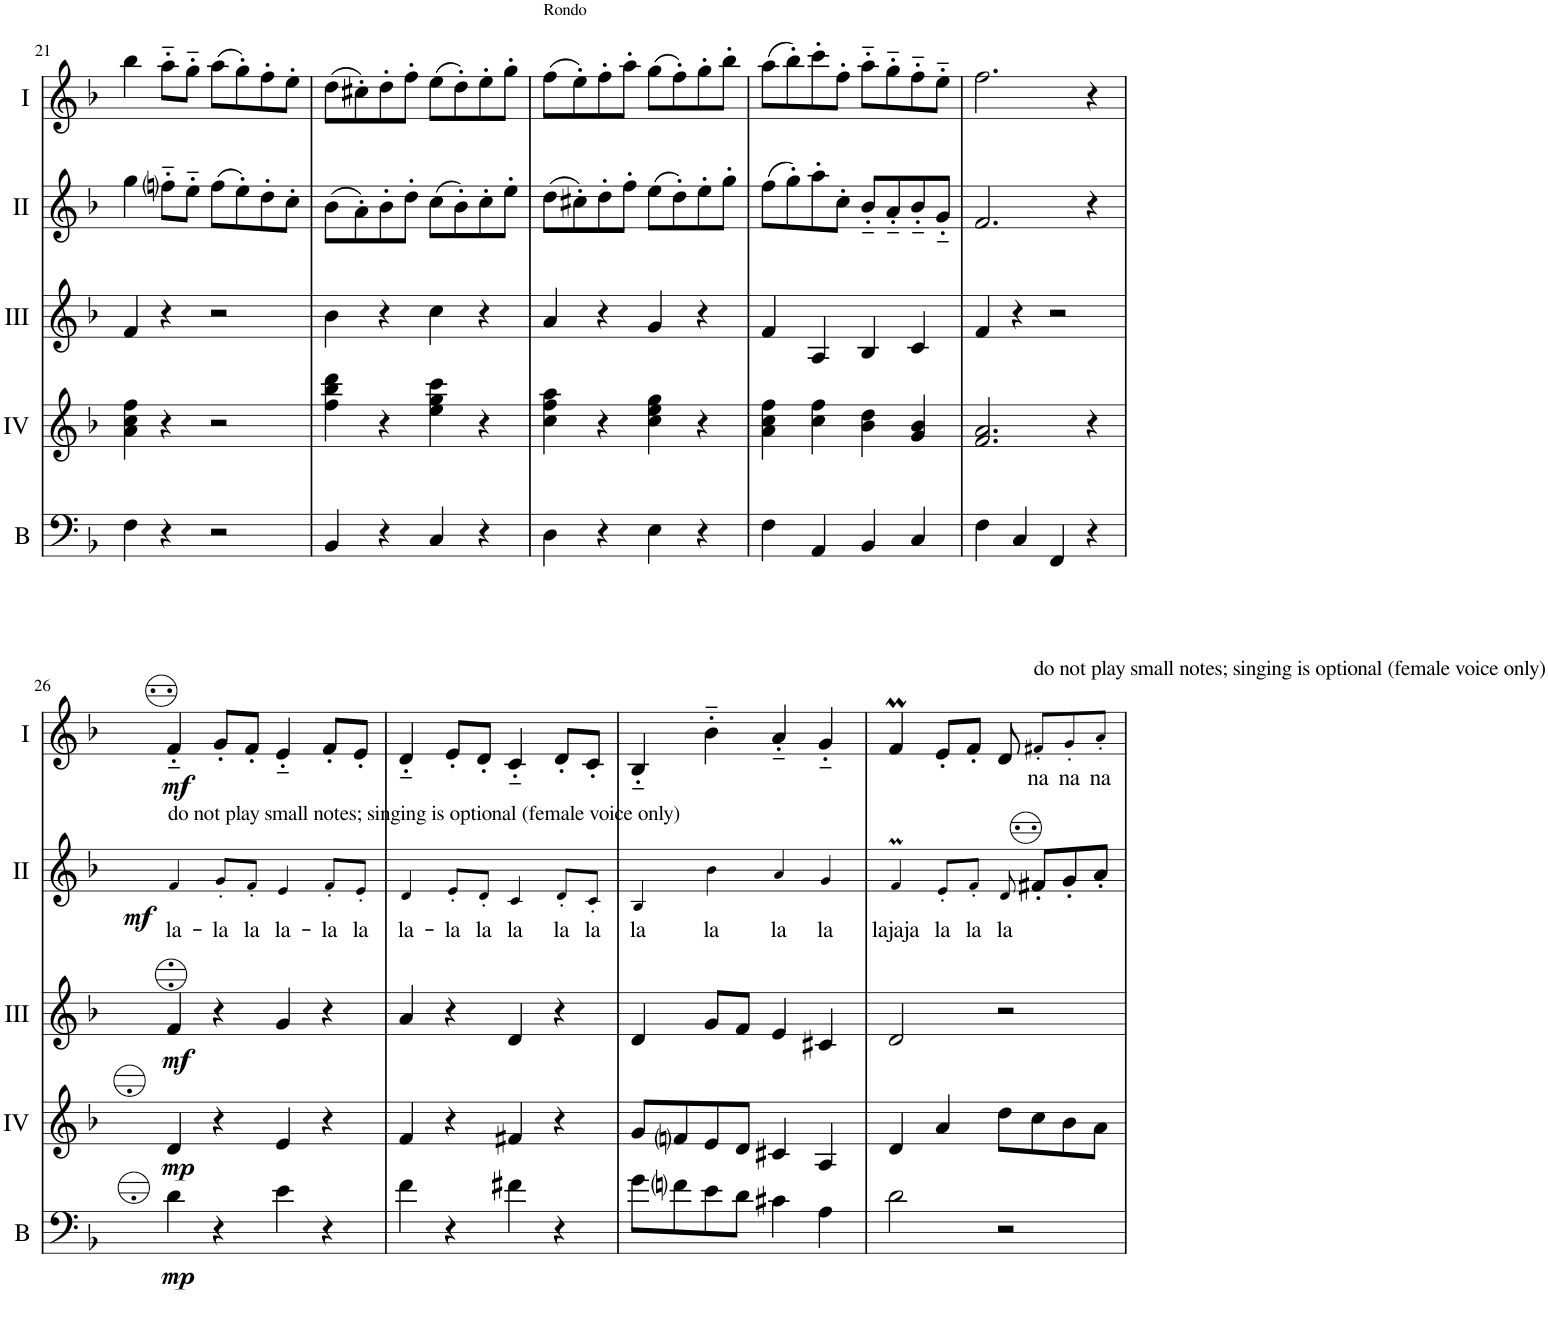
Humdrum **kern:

**kern	**dynam	**kern	**dynam	**kern	**dynam	**kern	**text	**dynam	**kern	**text	**dynam
*part5	*part5	*part4	*part4	*part3	*part3	*part2	*part2	*part2	*part1	*part1	*part1
*staff5	*staff5	*staff4	*staff4	*staff3	*staff3	*staff2	*staff2	*staff2	*staff1	*staff1	*staff1
*I"Bass	*	*I"Acc. 4	*	*I"Acc. 3	*	*I"Acc. 2	*	*	*I"Acc. 1	*	*
*I'B	*	*	*	*	*	*	*	*	*	*	*
!!LO:PB:g=z
*clefF4	*	*clefG2	*	*clefG2	*	*clefG2	*	*	*clefG2	*	*
*Trd7c12	*	*Trd7c12	*	*	*	*	*	*	*	*	*
*k[b-]	*	*k[b-]	*	*k[b-]	*	*k[b-]	*	*	*k[b-]	*	*
*M2/2	*	*M2/2	*	*M2/2	*	*M2/2	*	*	*M2/2	*	*
*met(c|)	*	*met(c|)	*	*met(c|)	*	*met(c|)	*	*	*met(c|)	*	*
=21	=21	=21	=21	=21	=21	=21	=21	=21	=21	=21	=21
4F\	.	4a\ 4cc\ 4ff\	.	4f/	.	4gg\	.	.	4bb-\	.	.
4r	.	4r	.	4r	.	8ffni'~\L	.	.	8aa'~\L	.	.
.	.	.	.	.	.	8ee'~\J	.	.	8gg'~\J	.	.
2r	.	2r	.	2r	.	(8ff\L	.	.	(8aa\L	.	.
.	.	.	.	.	.	8ee'\)	.	.	8gg'\)	.	.
.	.	.	.	.	.	8dd'\	.	.	8ff'\	.	.
.	.	.	.	.	.	8cc'\J	.	.	8ee'\J	.	.
=22	=22	=22	=22	=22	=22	=22	=22	=22	=22	=22	=22
4BB-/	.	4ff\ 4bb-\ 4ddd\	.	4b-\	.	(8b-\L	.	.	(8dd\L	.	.
.	.	.	.	.	.	8a'\)	.	.	8cc#X'\)	.	.
4r	.	4r	.	4r	.	8b-'\	.	.	8dd'\	.	.
.	.	.	.	.	.	8dd'\J	.	.	8ff'\J	.	.
4C/	.	4ee\ 4gg\ 4ccc\	.	4cc\	.	(8cc\L	.	.	(8ee\L	.	.
.	.	.	.	.	.	8b-'\)	.	.	8dd'\)	.	.
4r	.	4r	.	4r	.	8cc'\	.	.	8ee'\	.	.
.	.	.	.	.	.	8ee'\J	.	.	8gg'\J	.	.
=23	=23	=23	=23	=23	=23	=23	=23	=23	=23	=23	=23
4D\	.	4cc\ 4ff\ 4aa\	.	4a/	.	(8dd\L	.	.	(8ff\L	.	.
.	.	.	.	.	.	8cc#X'\)	.	.	8ee'\)	.	.
4r	.	4r	.	4r	.	8dd'\	.	.	8ff'\	.	.
.	.	.	.	.	.	8ff'\J	.	.	8aa'\J	.	.
4E\	.	4cc\ 4ee\ 4gg\	.	4g/	.	(8ee\L	.	.	(8gg\L	.	.
.	.	.	.	.	.	8dd'\)	.	.	8ff'\)	.	.
4r	.	4r	.	4r	.	8ee'\	.	.	8gg'\	.	.
.	.	.	.	.	.	8gg'\J	.	.	8bb-'\J	.	.
=24	=24	=24	=24	=24	=24	=24	=24	=24	=24	=24	=24
4F\	.	4a\ 4cc\ 4ff\	.	4f/	.	(8ff\L	.	.	(8aa\L	.	.
.	.	.	.	.	.	8gg'\)	.	.	8bb-'\)	.	.
4AA/	.	4cc\ 4ff\	.	4A/	.	8aa'\	.	.	8ccc'\	.	.
.	.	.	.	.	.	8cc'\J	.	.	8ff'\J	.	.
4BB-/	.	4b-\ 4dd\	.	4B-/	.	8b-'~/L	.	.	8aa'~\L	.	.
.	.	.	.	.	.	8a'~/	.	.	8gg'~\	.	.
4C/	.	4g/ 4b-/	.	4c/	.	8b-'~/	.	.	8ff'~\	.	.
.	.	.	.	.	.	8g'~/J	.	.	8ee'~\J	.	.
=25	=25	=25	=25	=25	=25	=25	=25	=25	=25	=25	=25
4F\	.	2.f/ 2.a/	.	4f/	.	2.f/	.	.	2.ff\	.	.
4C/	.	.	.	4r	.	.	.	.	.	.	.
4FF/	.	.	.	2r	.	.	.	.	.	.	.
4r	.	4r	.	.	.	4r	.	.	4r	.	.
!!LO:LB:g=z
=26	=26	=26	=26	=26	=26	=26	=26	=26	=26	=26	=26
!	!	!	!	!	!	!LO:TX:a:t=do not play small notes; singing is optional (female voice only)	!	!	!	!	!
!	!LO:DY:b	!	!LO:DY:b	!	!LO:DY:b	!	!LO:LY:b	!LO:DY:b	!	!	!LO:DY:b
4d\	mp	4d/	mp	4F/	mf	4f/	la-	mf	4f'~/	.	mf
!	!	!	!	!	!	!	!LO:LY:b	!	!	!	!
4r	.	4r	.	4r	.	8g'/L	-la	.	8g'/L	.	.
!	!	!	!	!	!	!	!LO:LY:b	!	!	!	!
.	.	.	.	.	.	8f'/J	la	.	8f'/J	.	.
!	!	!	!	!	!	!	!LO:LY:b	!	!	!	!
4e\	.	4e/	.	4G/	.	4e/	la-	.	4e'~/	.	.
!	!	!	!	!	!	!	!LO:LY:b	!	!	!	!
4r	.	4r	.	4r	.	8f'/L	-la	.	8f'/L	.	.
!	!	!	!	!	!	!	!LO:LY:b	!	!	!	!
.	.	.	.	.	.	8e'/J	la	.	8e'/J	.	.
=27	=27	=27	=27	=27	=27	=27	=27	=27	=27	=27	=27
!	!	!	!	!	!	!	!LO:LY:b	!	!	!	!
4f\	.	4f/	.	4A/	.	4d/	la-	.	4d'~/	.	.
!	!	!	!	!	!	!	!LO:LY:b	!	!	!	!
4r	.	4r	.	4r	.	8e'/L	-la	.	8e'/L	.	.
!	!	!	!	!	!	!	!LO:LY:b	!	!	!	!
.	.	.	.	.	.	8d'/J	la	.	8d'/J	.	.
!	!	!	!	!	!	!	!LO:LY:b	!	!	!	!
4f#X\	.	4f#X/	.	4D/	.	4c/	la	.	4c'~/	.	.
!	!	!	!	!	!	!	!LO:LY:b	!	!	!	!
4r	.	4r	.	4r	.	8d'/L	la	.	8d'/L	.	.
!	!	!	!	!	!	!	!LO:LY:b	!	!	!	!
.	.	.	.	.	.	8c'/J	la	.	8c'/J	.	.
=28	=28	=28	=28	=28	=28	=28	=28	=28	=28	=28	=28
!	!	!	!	!	!	!	!LO:LY:b	!	!	!	!
8g\L	.	8g/L	.	4D/	.	4B-/	la	.	4B-'~/	.	.
8fni\	.	8fni/	.	.	.	.	.	.	.	.	.
!	!	!	!	!	!	!	!LO:LY:b	!	!	!	!
8e\	.	8e/	.	8G/L	.	4b-\	la	.	4b-'~\	.	.
8d\J	.	8d/J	.	8F/J	.	.	.	.	.	.	.
!	!	!	!	!	!	!	!LO:LY:b	!	!	!	!
4c#X\	.	4c#X/	.	4E/	.	4a/	la	.	4a'~/	.	.
!	!	!	!	!	!	!	!LO:LY:b	!	!	!	!
4A\	.	4A/	.	4C#X/	.	4g/	la	.	4g'~/	.	.
=29	=29	=29	=29	=29	=29	=29	=29	=29	=29	=29	=29
!	!	!	!	!	!	!	!LO:LY:b	!	!	!	!
2d\	.	4d/	.	2D/	.	4fM/	lajaja	.	4fM/	.	.
!	!	!	!	!	!	!	!LO:LY:b	!	!	!	!
.	.	4a/	.	.	.	8e'/L	la	.	8e'/L	.	.
!	!	!	!	!	!	!	!LO:LY:b	!	!	!	!
.	.	.	.	.	.	8f'/J	la	.	8f'/J	.	.
!	!	!	!	!	!	!	!LO:LY:b	!	!	!	!
2r	.	8dd\L	.	2r	.	8d/	la	.	8d/	.	.
!	!	!	!	!	!	!	!	!	!LO:TX:a:t=do not play small notes; singing is optional (female voice only)	!	!
!	!	!	!	!	!	!	!	!	!	!LO:LY:b	!
.	.	8cc\	.	.	.	8f#X'/L	.	.	8f#X'/L	na	.
!	!	!	!	!	!	!	!	!	!	!LO:LY:b	!
.	.	8b-\	.	.	.	8g'/	.	.	8g'/	na	.
!	!	!	!	!	!	!	!	!	!	!LO:LY:b	!
.	.	8a\J	.	.	.	8a'/J	.	.	8a'/J	na	.
=	=	=	=	=	=	=	=	=	=	=	=
*-	*-	*-	*-	*-	*-	*-	*-	*-	*-	*-	*-
